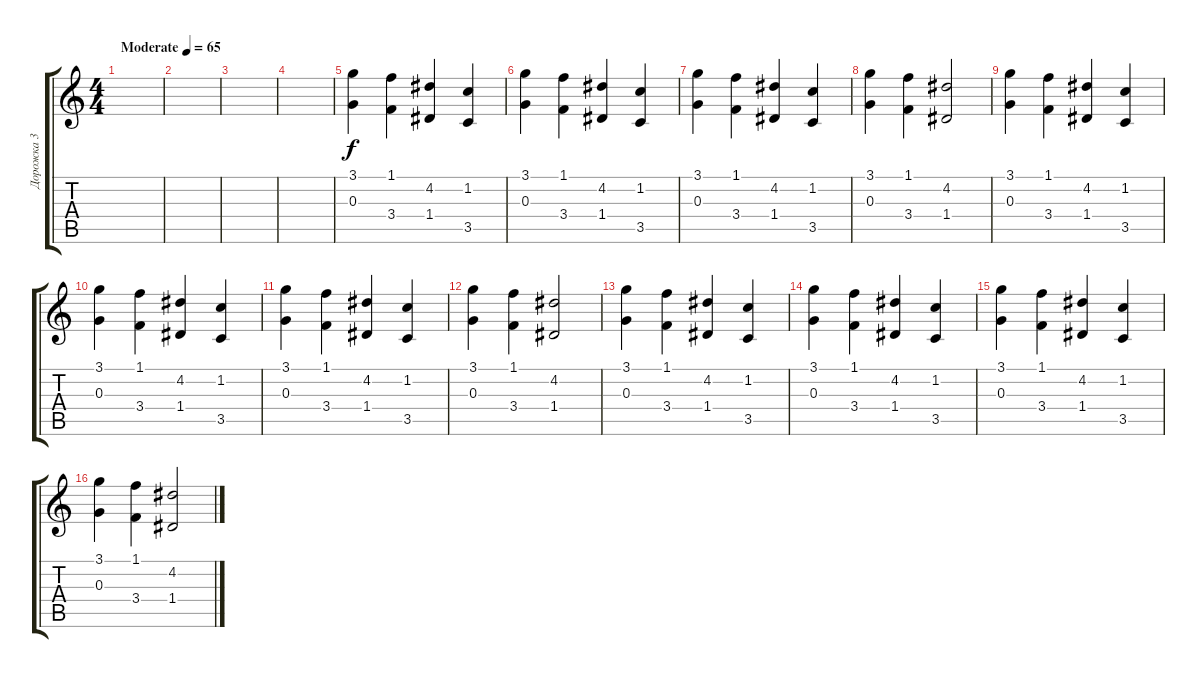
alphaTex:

\track ("Дорожка 3" "Дорожка 3") {instrument fretlessbass}
\staff {score tabs}
\tuning (E4 B3 G3 D3 A2 E2) {hide}
\ts (4 4)
\tempo (65 "Moderate")
\clef g2
\ks c
|
|
|
|
(3.1 0.3).4 (1.1 3.4).4 (4.2 1.4).4 (1.2 3.5).4 |
(3.1 0.3).4 (1.1 3.4).4 (4.2 1.4).4 (1.2 3.5).4 |
(3.1 0.3).4 (1.1 3.4).4 (4.2 1.4).4 (1.2 3.5).4 |
(3.1 0.3).4 (1.1 3.4).4 (4.2 1.4).2 |
(3.1 0.3).4 (1.1 3.4).4 (4.2 1.4).4 (1.2 3.5).4 |
(3.1 0.3).4 (1.1 3.4).4 (4.2 1.4).4 (1.2 3.5).4 |
(3.1 0.3).4 (1.1 3.4).4 (4.2 1.4).4 (1.2 3.5).4 |
(3.1 0.3).4 (1.1 3.4).4 (4.2 1.4).2 |
(3.1 0.3).4 (1.1 3.4).4 (4.2 1.4).4 (1.2 3.5).4 |
(3.1 0.3).4 (1.1 3.4).4 (4.2 1.4).4 (1.2 3.5).4 |
(3.1 0.3).4 (1.1 3.4).4 (4.2 1.4).4 (1.2 3.5).4 |
(3.1 0.3).4 (1.1 3.4).4 (4.2 1.4).2
